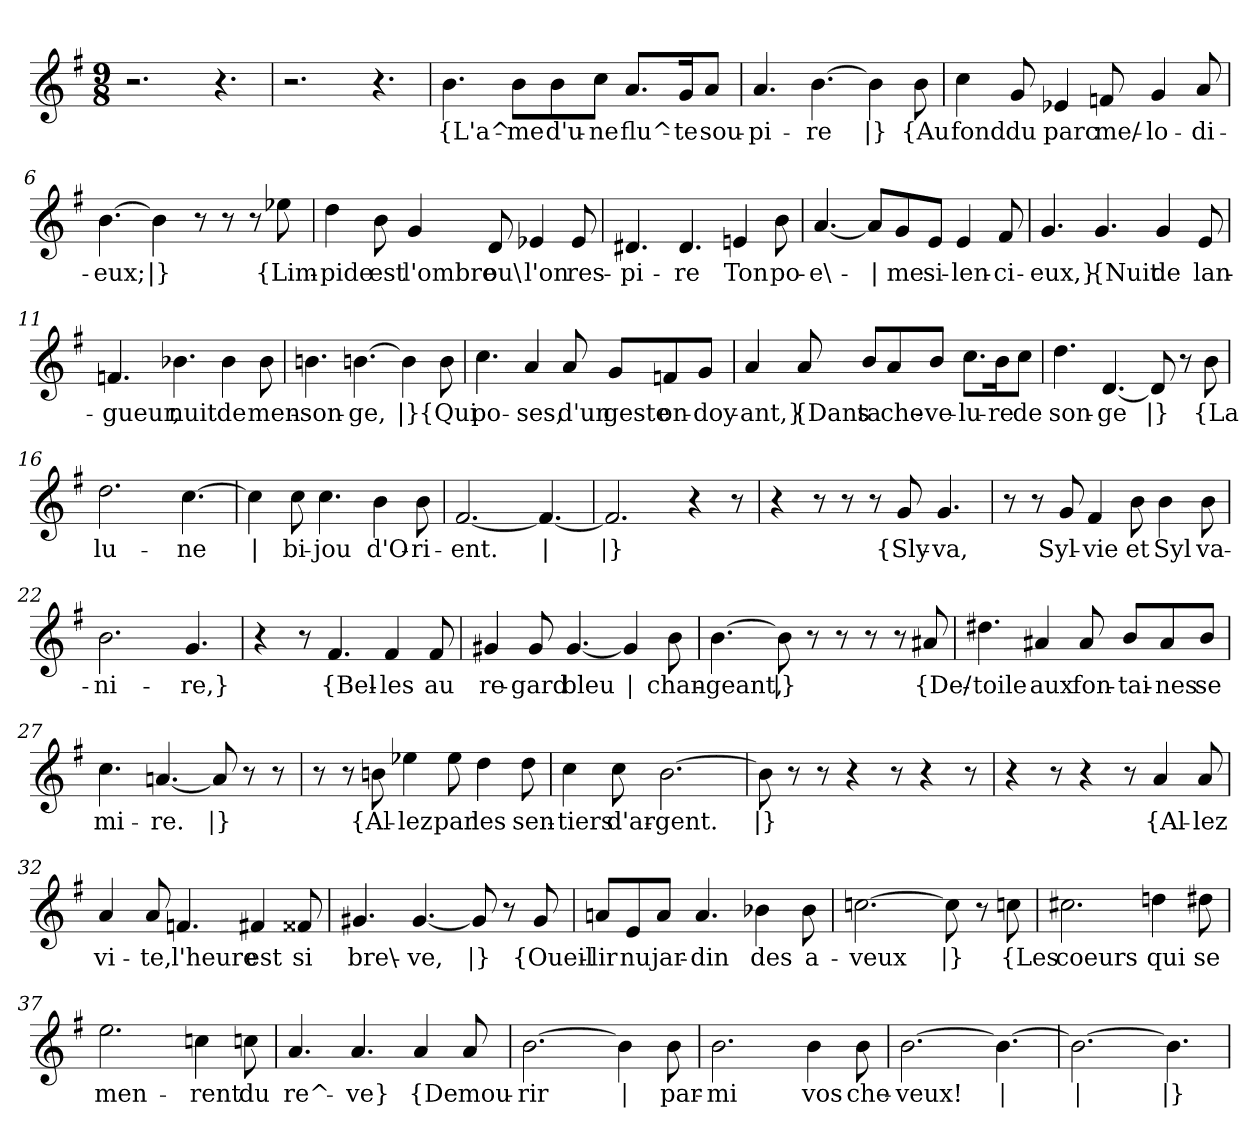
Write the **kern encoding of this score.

**kern	**text
*part1	*part1
*staff1	*staff1
*clefG2	*
*k[f#]	*
*M9/8	*
=1	=1
2.r	.
4.r	.
=2	=2
2.r	.
4.r	.
=3	=3
!	!LO:LY:b
4.b\	{L'a^-
!	!LO:LY:b
8b\L	-me
!	!LO:LY:b
8b\	d'u-
!	!LO:LY:b
8cc\J	-ne
!	!LO:LY:b
8.a/L	flu^-
!	!LO:LY:b
16g/K	-te
!	!LO:LY:b
8a/J	sou-
=4	=4
!	!LO:LY:b
4.a/	-pi-
!	!LO:LY:b
[4.b\	-re
!	!LO:LY:b
4b\]	|}
!	!LO:LY:b
8b\	{Au
=5	=5
!	!LO:LY:b
4cc\	fond
!	!LO:LY:b
8g/	du
!	!LO:LY:b
4e-X/	parc
!	!LO:LY:b
8fn/	me/-
!	!LO:LY:b
4g/	-lo-
!	!LO:LY:b
8a/	-di-
!!LO:LB:g=z
=6	=6
!	!LO:LY:b
[4.b\	-eux;
!	!LO:LY:b
4b\]	|}
8r	.
8r	.
8r	.
!	!LO:LY:b
8ee-X\	{Lim-
=7	=7
!	!LO:LY:b
4dd\	-pide
!	!LO:LY:b
8b\	est
!	!LO:LY:b
4g/	l'ombre
!	!LO:LY:b
8d/	ou\
!	!LO:LY:b
4e-X/	l'on
!	!LO:LY:b
8e-/	res-
=8	=8
!	!LO:LY:b
4.d#X/	-pi-
!	!LO:LY:b
4.d#/	-re
!	!LO:LY:b
4en/	Ton
!	!LO:LY:b
8b\	po-
=9	=9
!	!LO:LY:b
[4.a/	-e\-
!	!LO:LY:b
8a/L]	|
!	!LO:LY:b
8g/	-me
!	!LO:LY:b
8e/J	si-
!	!LO:LY:b
4e/	-len-
!	!LO:LY:b
8f#/	-ci-
!!LO:LB:g=z
=10	=10
!	!LO:LY:b
4.g/	-eux,}
!	!LO:LY:b
4.g/	{Nuit
!	!LO:LY:b
4g/	de
!	!LO:LY:b
8e/	lan-
=11	=11
!	!LO:LY:b
4.fn/	-gueur,
!	!LO:LY:b
4.b-X\	nuit
!	!LO:LY:b
4b-\	de
!	!LO:LY:b
8b-\	men-
=12	=12
!	!LO:LY:b
4.bn\	-son-
!	!LO:LY:b
[4.bn\	-ge,
!	!LO:LY:b
4bn\]	|}
!	!LO:LY:b
8b\	{Qui
=13	=13
!	!LO:LY:b
4.cc\	po-
!	!LO:LY:b
4a/	-ses,
!	!LO:LY:b
8a/	d'un
!	!LO:LY:b
8g/L	geste
!	!LO:LY:b
8fn/	on-
!	!LO:LY:b
8g/J	-doy-
!!LO:LB:g=z
=14	=14
!	!LO:LY:b
4a/	-ant,}
!	!LO:LY:b
8a/	{Dans
!	!LO:LY:b
8b/L	ta
!	!LO:LY:b
8a/	che-
!	!LO:LY:b
8b/J	-ve-
!	!LO:LY:b
8.cc\L	-lu-
!	!LO:LY:b
16b\K	-re
!	!LO:LY:b
8cc\J	de
=15	=15
!	!LO:LY:b
4.dd\	son-
!	!LO:LY:b
[4.d/	-ge
!	!LO:LY:b
8d/]	|}
8r	.
!	!LO:LY:b
8b\	{La
=16	=16
!	!LO:LY:b
2.dd\	lu-
!	!LO:LY:b
[4.cc\	-ne
=17	=17
!	!LO:LY:b
4cc\]	|
!	!LO:LY:b
8cc\	bi-
!	!LO:LY:b
4.cc\	-jou
!	!LO:LY:b
4b\	d'O-
!	!LO:LY:b
8b\	-ri-
=18	=18
!	!LO:LY:b
[2.f#/	-ent.
!	!LO:LY:b
4.f#/_	|
=19	=19
!	!LO:LY:b
2.f#/]	|}
4r	.
8r	.
!!LO:LB:g=z
=20	=20
4r	.
8r	.
8r	.
8r	.
!	!LO:LY:b
8g/	{Sly-
!	!LO:LY:b
4.g/	-va,
=21	=21
8r	.
8r	.
!	!LO:LY:b
8g/	Syl-
!	!LO:LY:b
4f#/	-vie
!	!LO:LY:b
8b\	et
!	!LO:LY:b
4b\	Syl
!	!LO:LY:b
8b\	va-
=22	=22
!	!LO:LY:b
2.b\	-ni-
!	!LO:LY:b
4.g/	-re,}
=23	=23
4r	.
8r	.
!	!LO:LY:b
4.f#/	{Bel-
!	!LO:LY:b
4f#/	-les
!	!LO:LY:b
8f#/	au
=24	=24
!	!LO:LY:b
4g#X/	re-
!	!LO:LY:b
8g#/	-gard
!	!LO:LY:b
[4.g#/	bleu
!	!LO:LY:b
4g#/]	|
!	!LO:LY:b
8b\	chan-
!!LO:LB:g=z
=25	=25
!	!LO:LY:b
[4.b\	-geant,
!	!LO:LY:b
8b\]	|}
8r	.
8r	.
8r	.
8r	.
!	!LO:LY:b
8a#X/	{De/-
=26	=26
!	!LO:LY:b
4.dd#X\	-toile
!	!LO:LY:b
4a#X/	aux
!	!LO:LY:b
8a#/	fon-
!	!LO:LY:b
8b/L	-tai-
!	!LO:LY:b
8a#/	-nes
!	!LO:LY:b
8b/J	se
=27	=27
!	!LO:LY:b
4.cc\	mi-
!	!LO:LY:b
[4.an/	-re.
!	!LO:LY:b
8a/]	|}
8r	.
8r	.
=28	=28
8r	.
8r	.
!	!LO:LY:b
8bn\	{Al-
!	!LO:LY:b
4ee-X\	-lez
!	!LO:LY:b
8ee-\	par
!	!LO:LY:b
4dd\	les
!	!LO:LY:b
8dd\	sen-
!!LO:LB:g=z
=29	=29
!	!LO:LY:b
4cc\	-tiers
!	!LO:LY:b
8cc\	d'ar-
!	!LO:LY:b
[2.b\	-gent.
=30	=30
!	!LO:LY:b
8b\]	|}
8r	.
8r	.
4r	.
8r	.
4r	.
8r	.
=31	=31
4r	.
8r	.
4r	.
8r	.
!	!LO:LY:b
4a/	{Al-
!	!LO:LY:b
8a/	-lez
=32	=32
!	!LO:LY:b
4a/	vi-
!	!LO:LY:b
8a/	-te,
!	!LO:LY:b
4.fn/	l'heure
!	!LO:LY:b
4f#X/	est
!	!LO:LY:b
8f##X/	si
=33	=33
!	!LO:LY:b
4.g#X/	bre\-
!	!LO:LY:b
[4.g#/	-ve,
!	!LO:LY:b
8g#/]	|}
8r	.
!	!LO:LY:b
8g#/	{Oueil-
!!LO:LB:g=z
=34	=34
!	!LO:LY:b
8an/L	-lir
!	!LO:LY:b
8e/	nu
!	!LO:LY:b
8a/J	jar-
!	!LO:LY:b
4.a/	-din
!	!LO:LY:b
4b-X\	des
!	!LO:LY:b
8b-\	a-
=35	=35
!	!LO:LY:b
[2.ccn\	-veux
!	!LO:LY:b
8ccn\]	|}
8r	.
!	!LO:LY:b
8ccn\	{Les
=36	=36
!	!LO:LY:b
2.cc#X\	coeurs
!	!LO:LY:b
4ddn\	qui
!	!LO:LY:b
8dd#X\	se
=37	=37
!	!LO:LY:b
2.ee\	men-
!	!LO:LY:b
4ccn\	-rent
!	!LO:LY:b
8ccn\	du
=38	=38
!	!LO:LY:b
4.a/	re^-
!	!LO:LY:b
4.a/	-ve}
!	!LO:LY:b
4a/	{De
!	!LO:LY:b
8a/	mou-
!!LO:LB:g=z
=39	=39
!	!LO:LY:b
[2.b\	-rir
!	!LO:LY:b
4b\]	|
!	!LO:LY:b
8b\	par-
=40	=40
!	!LO:LY:b
2.b\	-mi
!	!LO:LY:b
4b\	vos
!	!LO:LY:b
8b\	che-
=41	=41
!	!LO:LY:b
[2.b\	-veux!
!	!LO:LY:b
4.b\_	|
=42	=42
!	!LO:LY:b
2.b\_	|
!	!LO:LY:b
4.b\]	|}
=	=
*-	*-
